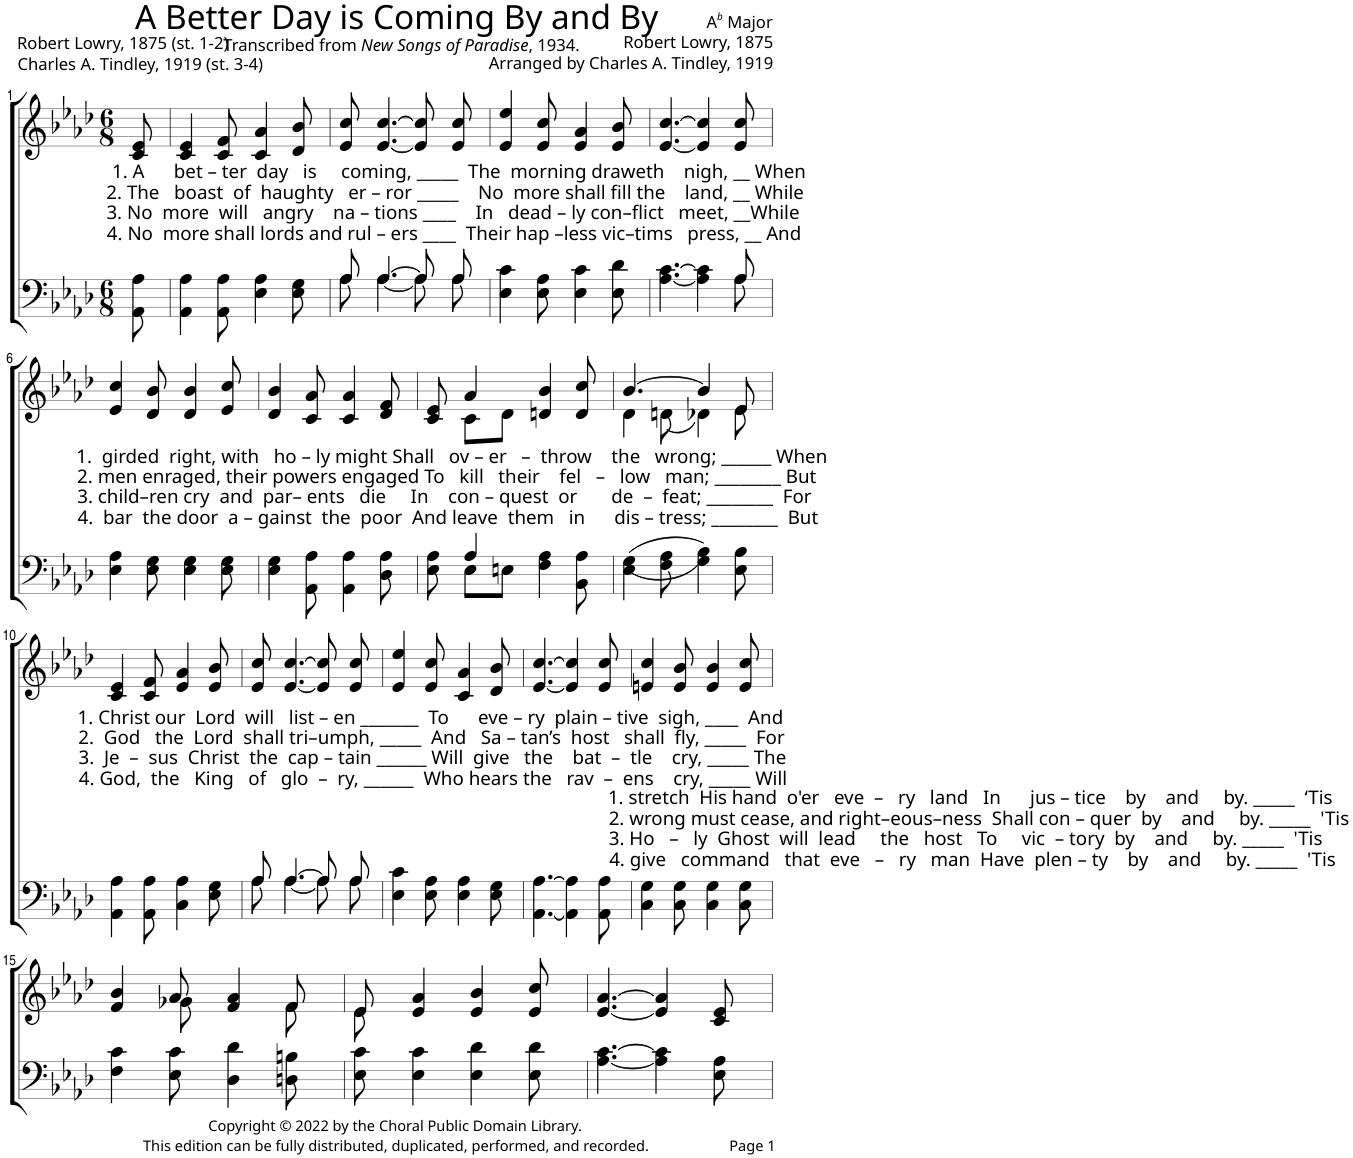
**kern	**kern
*part2	*part1
*staff2	*staff1
*I"Bass	*I"Soprano
*clefF4	*clefG2
*k[b-e-a-d-]	*k[b-e-a-d-]
*M6/8	*M6/8
=1	=1
!	!LO:TX:b:t=1. A      bet – ter  day   is     coming, _____  The  morning draweth    nigh, __ When
!	!LO:TX:b:t=2. The   boast  of  haughty   er – ror _____    No  more shall fill the    land, __ While
!	!LO:TX:b:t=3. No  more  will   angry    na – tions ____    In   dead – ly con–flict   meet, __While
!	!LO:TX:b:t=4. No  more shall lords and rul – ers ____  Their hap –less vic–tims   press, __ And
8AA-\ 8A-\	8c/ 8e-/
=2	=2
4AA-\ 4A-\	4c/ 4e-/
8AA-\ 8A-\	8c/ 8f/
4E-\ 4A-\	4c/ 4a-/
8E-\ 8G\	8d-/ 8b-/
=3	=3
*^	*
8A-/	8A-\	8e-/ 8cc/
[4.A-/	[4.A-\	[4.e-/ [4.cc/
8A-/]	8A-\]	8e-/] 8cc/]
8A-/	8A-\	8e-/ 8cc/
*v	*v	*
=4	=4
4E-\ 4c\	4e-/ 4ee-/
8E-\ 8A-\	8e-/ 8cc/
4E-\ 4c\	4e-/ 4a-/
8E-\ 8d-\	8e-/ 8b-/
=5	=5
*^	*
[4.A-\ [4.c\	4.ryy	[4.e-/ [4.cc/
4A-\] 4c\]	4ryy	4e-/] 4cc/]
8A-/	8A-\	8e-/ 8cc/
!!LO:LB:g=z
=6	=6	=6
!	!	!LO:TX:b:t=1.  girded  right, with   ho – ly might Shall   ov – er   –  throw    the   wrong; ______ When
!	!	!LO:TX:b:t=2. men enraged, their powers engaged To   kill   their    fel   –   low   man; ________ But
!	!	!LO:TX:b:t=3. child–ren cry  and  par– ents   die     In    con – quest  or       de  –  feat; ________  For
!	!	!LO:TX:b:t=4.  bar  the door  a – gainst  the  poor  And leave  them   in      dis – tress; ________  But
*v	*v	*
4E-\ 4A-\	4e-/ 4cc/
8E-\ 8G\	8d-/ 8b-/
4E-\ 4G\	4d-/ 4b-/
8E-\ 8G\	8e-/ 8cc/
=7	=7
4E-\ 4G\	4d-/ 4b-/
8AA-\ 8A-\	8c/ 8a-/
4AA-\ 4A-\	4c/ 4a-/
8D-\ 8A-\	8d-/ 8f/
=8	=8
*^	*^
8E-\ 8A-\	8ryy	8c/ 8e-/	8ryy
4A-/	8E-\L	4a-/	8c\L
.	8En\J	.	8d-\J
4F\ 4A-\	4ryy	4dn/ 4b-/	4ryy
8BB-\ 8A-\	8ryy	8d/ 8cc/	8ryy
*v	*v	*	*
=9	=9	=9
((<4E-\ 4G\	[4.b-/	4d-\
8F\ 8A-\	.	(8dn\
4G\ 4B-\))	4b-/]	4d-X\)
8E-\ 8B-\	8e-/	8e-\
!!LO:LB:g=z
=10	=10	=10
!	!LO:TX:b:t=1. Christ our  Lord  will   list – en _______  To      eve – ry  plain – tive  sigh, ____  And	!
!	!LO:TX:b:t=2.  God   the  Lord  shall tri–umph, _____  And   Sa – tan’s  host   shall  fly, _____  For	!
!	!LO:TX:b:t=3.  Je  –  sus  Christ  the  cap – tain ______ Will  give   the    bat  –  tle    cry, _____ The	!
!	!LO:TX:b:t=4. God,  the   King   of   glo  –  ry, ______  Who hears the   rav  –  ens    cry, _____ Will	!
*	*v	*v
4AA-\ 4A-\	4c/ 4e-/
8AA-\ 8A-\	8c/ 8f/
4C\ 4A-\	4e-/ 4a-/
8E-\ 8G\	8e-/ 8b-/
=11	=11
*^	*
8A-/	8A-\	8e-/ 8cc/
[4.A-/	[4.A-\	[4.e-/ [4.cc/
8A-/]	8A-\]	8e-/] 8cc/]
8A-/	8A-\	8e-/ 8cc/
*v	*v	*
=12	=12
4E-\ 4c\	4e-/ 4ee-/
8E-\ 8A-\	8e-/ 8cc/
4E-\ 4A-\	4c/ 4a-/
8E-\ 8G\	8d-/ 8b-/
=13	=13
[4.AA-\ [4.A-\	[4.e-/ [4.cc/
4AA-\] 4A-\]	4e-/] 4cc/]
8AA-\ 8A-\	8e-/ 8cc/
=14	=14
!	!LO:TX:b:t=1. stretch  His hand  o'er   eve  –   ry   land   In      jus – tice    by    and     by. _____  ‘Tis
!	!LO:TX:b:t=2. wrong must cease, and right–eous–ness  Shall con – quer  by    and     by. _____  'Tis
!	!LO:TX:b:t=3. Ho   –   ly  Ghost  will  lead     the   host   To     vic  – tory  by    and     by. _____  'Tis
!	!LO:TX:b:t=4. give   command   that  eve   –   ry   man  Have  plen – ty    by    and     by. _____  'Tis
4C\ 4G\	4en/ 4cc/
8C\ 8G\	8e/ 8b-/
4C\ 4G\	4e/ 4b-/
8C\ 8G\	8e/ 8cc/
!!LO:LB:g=z
=15	=15
*	*^
4F\ 4c\	4f/ 4b-/	4ryy
8E-\ 8c\	8a-/	8g-X\
4D-\ 4d-\	4f/ 4a-/	4ryy
8Dn\ 8Bn\	8f/	8f\
=16	=16	=16
8E-\ 8c\	8e-/	8e-\
4E-\ 4c\	4e-/ 4a-/	4ryy
4E-\ 4d-\	4e-/ 4b-/	4ryy
8E-\ 8d-\	8e-/ 8cc/	8ryy
*	*v	*v
=17	=17
[4.A-\ [4.c\	[4.e-/ [4.a-/
4A-\] 4c\]	4e-/] 4a-/]
8E-\ 8A-\	8c/ 8e-/
=	=
*-	*-
